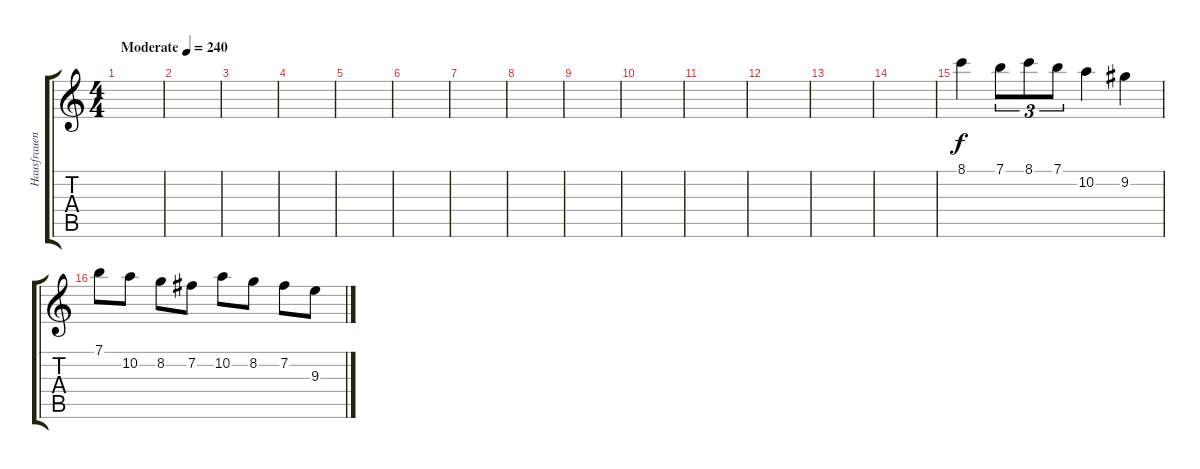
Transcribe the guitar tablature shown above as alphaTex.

\track ("Hausfrauen - Terz" "Hausfrauen") {instrument distortionguitar}
\staff {score tabs}
\tuning (E4 B3 G3 D3 A2 E2) {hide}
\ts (4 4)
\tempo (240 "Moderate")
\clef g2
\ks c
|
|
|
|
|
|
|
|
|
|
|
|
|
|
8.1.4 7.1.8{tu (3 2)} 8.1.8{tu (3 2)} 7.1.8{tu (3 2)} 10.2.4 9.2.4 |
7.1.8 10.2.8 8.2.8 7.2.8 10.2.8 8.2.8 7.2.8 9.3.8
